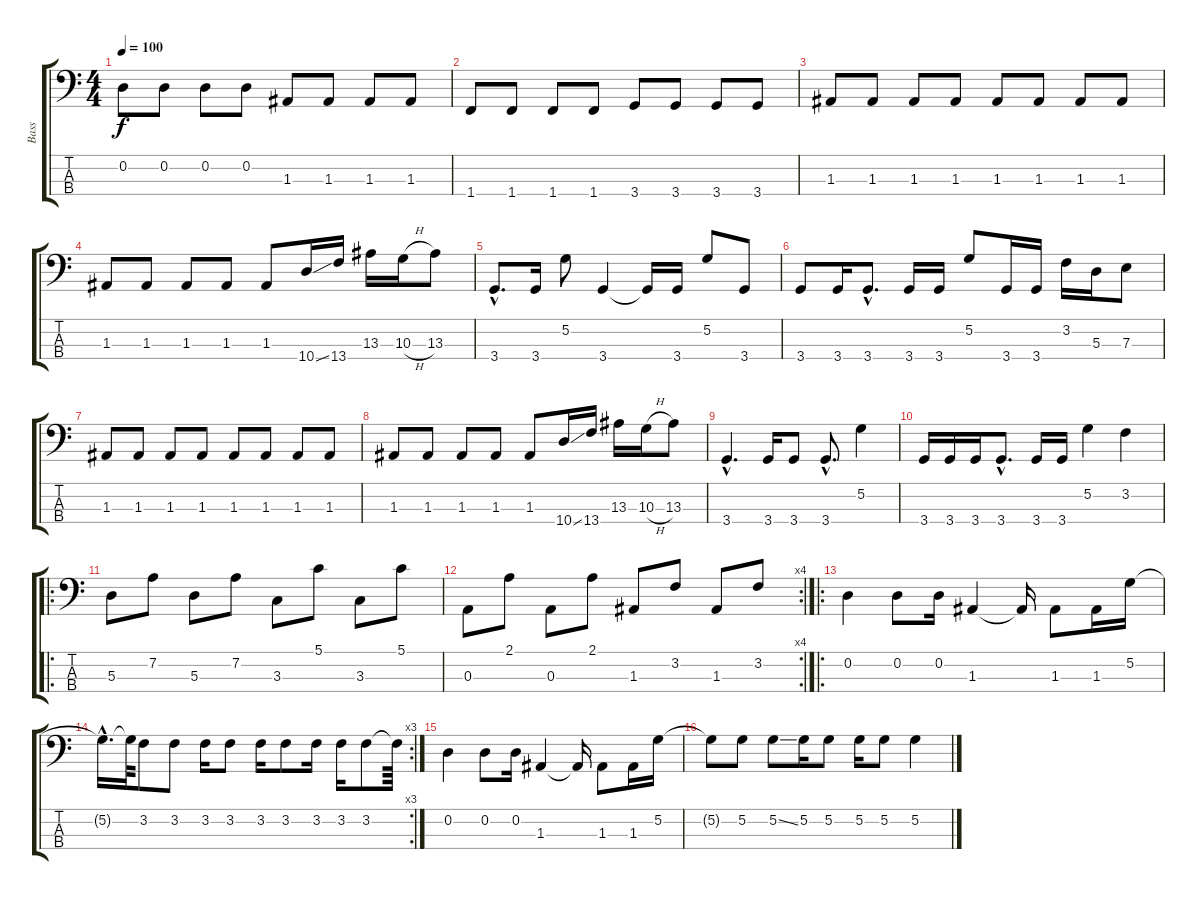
\track ("Bass" "Bass") {instrument electricbassfinger}
\staff {score tabs}
\tuning (G2 D2 A1 E1) {hide}
\ts (4 4)
\tempo 100
\clef f4
\ks c
0.2.8{dy f} 0.2.8 0.2.8 0.2.8 1.3.8 1.3.8 1.3.8 1.3.8 |
1.4.8 1.4.8 1.4.8 1.4.8 3.4.8 3.4.8 3.4.8 3.4.8 |
1.3.8 1.3.8 1.3.8 1.3.8 1.3.8 1.3.8 1.3.8 1.3.8 |
1.3.8 1.3.8 1.3.8 1.3.8 1.3.8 10.4{ss}.16 13.4.16 13.3.16 10.3{h}.16 13.3.8 |
3.4{hac}.8{d} 3.4.16 5.2.8 3.4.4 3.4{t}.16 3.4.16 5.2.8 3.4.8 |
3.4.8 3.4.16 3.4{hac}.8{d} 3.4.16 3.4.16 5.2.8 3.4.16 3.4.16 3.2.16 5.3.16 7.3.8 |
1.3.8 1.3.8 1.3.8 1.3.8 1.3.8 1.3.8 1.3.8 1.3.8 |
1.3.8 1.3.8 1.3.8 1.3.8 1.3.8 10.4{ss}.16 13.4.16 13.3.16 10.3{h}.16 13.3.8 |
3.4{hac}.4{d} 3.4.16 3.4.8 3.4{hac}.8{d} 5.2.4 |
3.4.16 3.4.16 3.4.16 3.4{hac}.8{d} 3.4.16 3.4.16 5.2.4 3.2.4 |
\ro
5.3.8 7.2.8 5.3.8 7.2.8 3.3.8 5.1.8 3.3.8 5.1.8 |
\rc 4
0.3.8 2.1.8 0.3.8 2.1.8 1.3.8 3.2.8 1.3.8 3.2.8 |
\ro
0.2.4 0.2.8 0.2.16 1.3.4 1.3{t}.16 1.3.8 1.3.16 5.2.16 |
\rc 3
5.2{hac t}.16{d} 5.2{t}.64 3.2.8 3.2.8 3.2.16 3.2.8 3.2.16 3.2.8 3.2.16 3.2.16 3.2.8 3.2{t}.64 |
0.2.4 0.2.8 0.2.16 1.3.4 1.3{t}.16 1.3.8 1.3.16 5.2.16 |
5.2{t}.8 5.2.8 5.2{ss}.8 5.2.16 5.2.8 5.2.16 5.2.8 5.2.4
